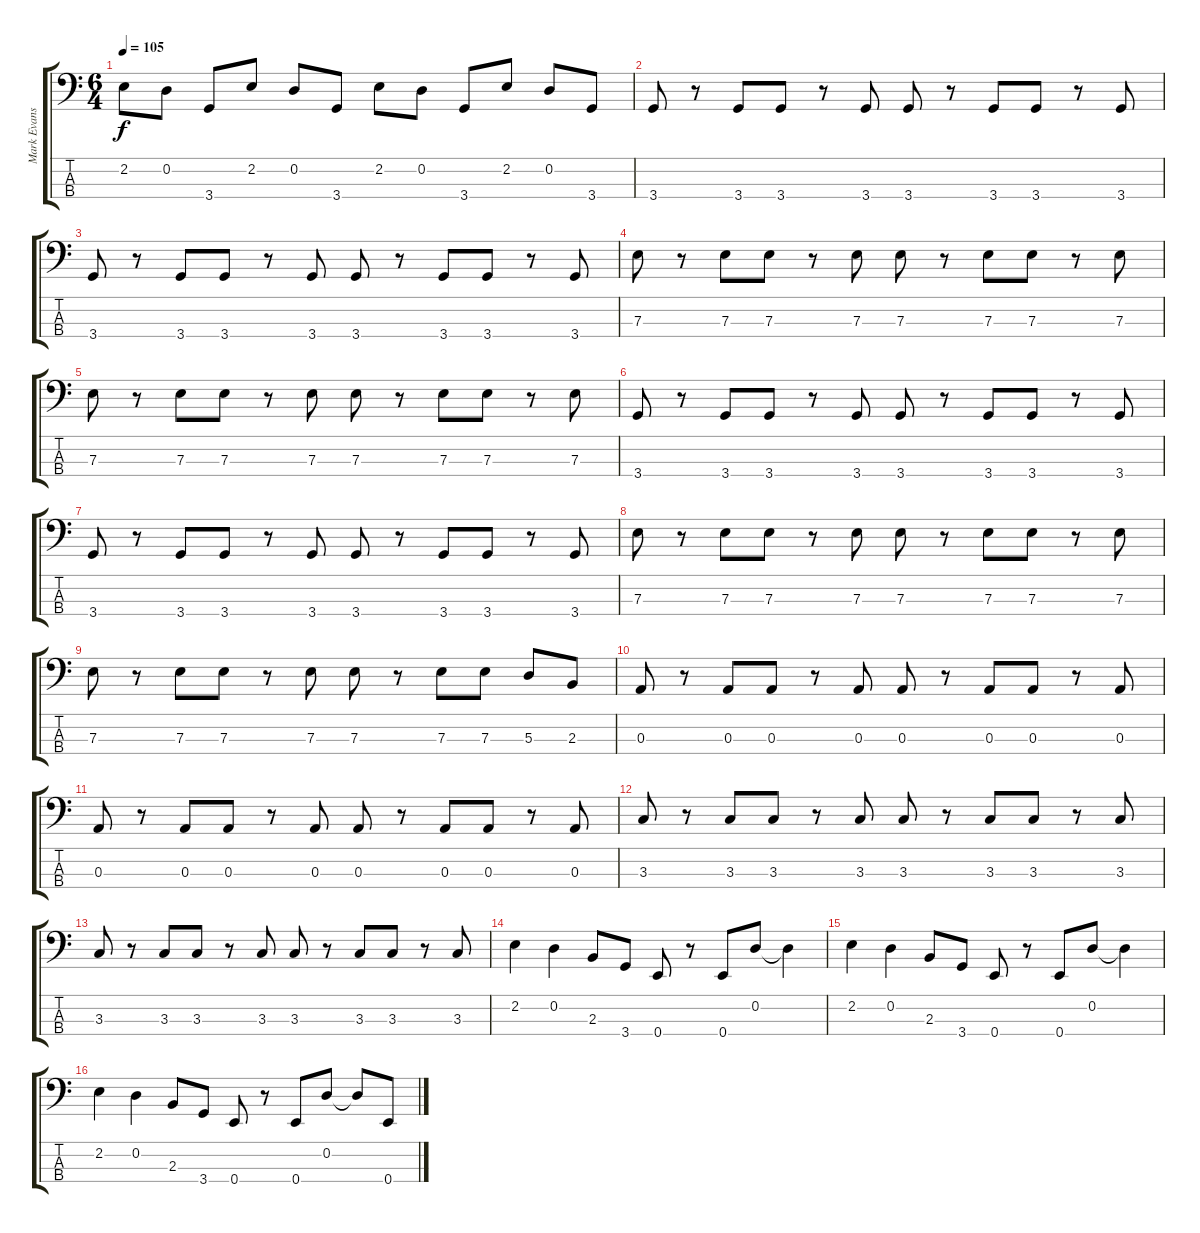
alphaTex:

\track ("Mark Evans" "Mark Evans") {instrument electricbasspick}
\staff {score tabs}
\tuning (G2 D2 A1 E1) {hide}
\ts (6 4)
\tempo 105
\clef f4
\ks c
2.2.8{dy f} 0.2.8 3.4.8 2.2.8 0.2.8 3.4.8 2.2.8 0.2.8 3.4.8 2.2.8 0.2.8 3.4.8 |
3.4.8 r.8 3.4.8 3.4.8 r.8 3.4.8 3.4.8 r.8 3.4.8 3.4.8 r.8 3.4.8 |
3.4.8 r.8 3.4.8 3.4.8 r.8 3.4.8 3.4.8 r.8 3.4.8 3.4.8 r.8 3.4.8 |
7.3.8 r.8 7.3.8 7.3.8 r.8 7.3.8 7.3.8 r.8 7.3.8 7.3.8 r.8 7.3.8 |
7.3.8 r.8 7.3.8 7.3.8 r.8 7.3.8 7.3.8 r.8 7.3.8 7.3.8 r.8 7.3.8 |
3.4.8 r.8 3.4.8 3.4.8 r.8 3.4.8 3.4.8 r.8 3.4.8 3.4.8 r.8 3.4.8 |
3.4.8 r.8 3.4.8 3.4.8 r.8 3.4.8 3.4.8 r.8 3.4.8 3.4.8 r.8 3.4.8 |
7.3.8 r.8 7.3.8 7.3.8 r.8 7.3.8 7.3.8 r.8 7.3.8 7.3.8 r.8 7.3.8 |
7.3.8 r.8 7.3.8 7.3.8 r.8 7.3.8 7.3.8 r.8 7.3.8 7.3.8 5.3.8 2.3.8 |
0.3.8 r.8 0.3.8 0.3.8 r.8 0.3.8 0.3.8 r.8 0.3.8 0.3.8 r.8 0.3.8 |
0.3.8 r.8 0.3.8 0.3.8 r.8 0.3.8 0.3.8 r.8 0.3.8 0.3.8 r.8 0.3.8 |
3.3.8 r.8 3.3.8 3.3.8 r.8 3.3.8 3.3.8 r.8 3.3.8 3.3.8 r.8 3.3.8 |
3.3.8 r.8 3.3.8 3.3.8 r.8 3.3.8 3.3.8 r.8 3.3.8 3.3.8 r.8 3.3.8 |
2.2.4 0.2.4 2.3.8 3.4.8 0.4.8 r.8 0.4.8 0.2.8 0.2{t}.4 |
2.2.4 0.2.4 2.3.8 3.4.8 0.4.8 r.8 0.4.8 0.2.8 0.2{t}.4 |
2.2.4 0.2.4 2.3.8 3.4.8 0.4.8 r.8 0.4.8 0.2.8 0.2{t}.8 0.4.8
